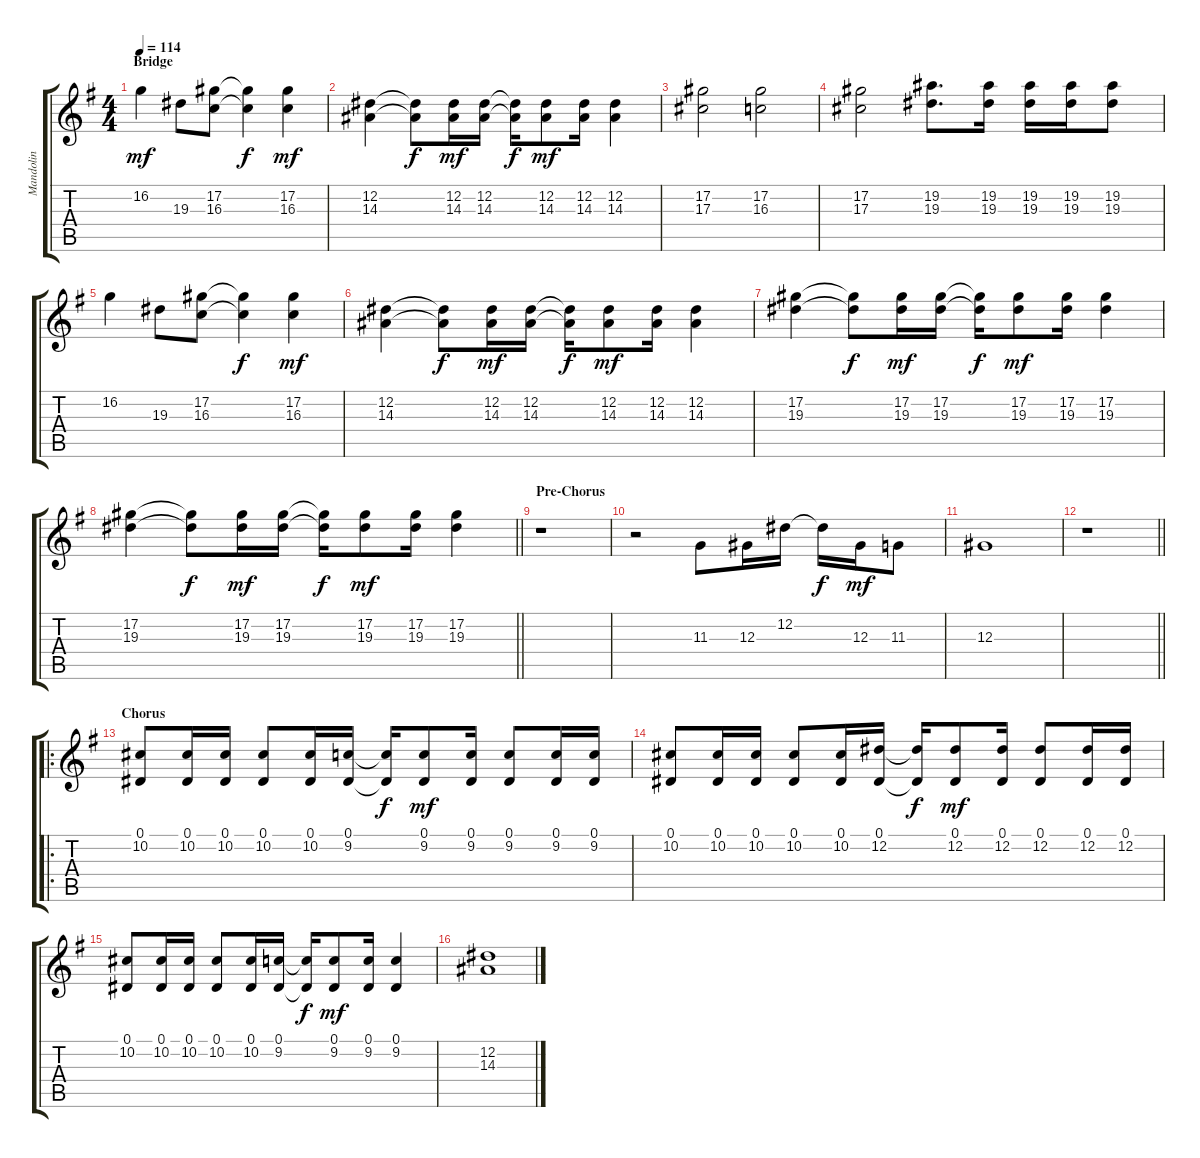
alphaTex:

\track ("Mandolin" "Mandolin") {instrument koto}
\staff {score tabs}
\tuning (Eb4 Eb4 Ab3 Eb3 Bb2 Eb2) {hide}
\ts (4 4)
\section ("" "Bridge")
\tempo 114
\clef g2
\ks g
16.2.4{dy mf} 19.3.8 (17.2 16.3).8 (17.2{t} 16.3{t}).4{dy f} (17.2 16.3).4{dy mf} |
(12.2 14.3).4 (12.2{t} 14.3{t}).8{dy f} (12.2 14.3).16{dy mf} (12.2 14.3).16 (12.2{t} 14.3{t}).16{dy f} (12.2 14.3).8{dy mf} (12.2 14.3).16 (12.2 14.3).4 |
(17.2 17.3).2 (17.2 16.3).2 |
(17.2 17.3).2 (19.2 19.3).8{d} (19.2 19.3).16 (19.2 19.3).16 (19.2 19.3).16 (19.2 19.3).8 |
16.2.4 19.3.8 (17.2 16.3).8 (17.2{t} 16.3{t}).4{dy f} (17.2 16.3).4{dy mf} |
(12.2 14.3).4 (12.2{t} 14.3{t}).8{dy f} (12.2 14.3).16{dy mf} (12.2 14.3).16 (12.2{t} 14.3{t}).16{dy f} (12.2 14.3).8{dy mf} (12.2 14.3).16 (12.2 14.3).4 |
(17.2 19.3).4 (17.2{t} 19.3{t}).8{dy f} (17.2 19.3).16{dy mf} (17.2 19.3).16 (17.2{t} 19.3{t}).16{dy f} (17.2 19.3).8{dy mf} (17.2 19.3).16 (17.2 19.3).4 |
\barLineRight lightlight
(17.2 19.3).4 (17.2{t} 19.3{t}).8{dy f} (17.2 19.3).16{dy mf} (17.2 19.3).16 (17.2{t} 19.3{t}).16{dy f} (17.2 19.3).8{dy mf} (17.2 19.3).16 (17.2 19.3).4 |
\section ("" "Pre-Chorus")
r.1 |
r.2 11.3.8 12.3.16 12.2.16 12.2{t}.16{dy f} 12.3.16{dy mf} 11.3.8 |
12.3.1 |
\barLineRight lightlight
r.1 |
\ro
\section ("" "Chorus")
(0.1 10.2).8 (0.1 10.2).16 (0.1 10.2).16 (0.1 10.2).8 (0.1 10.2).16 (0.1 9.2).16 (0.1{t} 9.2{t}).16{dy f} (0.1 9.2).8{dy mf} (0.1 9.2).16 (0.1 9.2).8 (0.1 9.2).16 (0.1 9.2).16 |
(0.1 10.2).8 (0.1 10.2).16 (0.1 10.2).16 (0.1 10.2).8 (0.1 10.2).16 (0.1 12.2).16 (0.1{t} 12.2{t}).16{dy f} (0.1 12.2).8{dy mf} (0.1 12.2).16 (0.1 12.2).8 (0.1 12.2).16 (0.1 12.2).16 |
(0.1 10.2).8 (0.1 10.2).16 (0.1 10.2).16 (0.1 10.2).8 (0.1 10.2).16 (0.1 9.2).16 (0.1{t} 9.2{t}).16{dy f} (0.1 9.2).8{dy mf} (0.1 9.2).16 (0.1 9.2).4 |
(12.2 14.3).1
